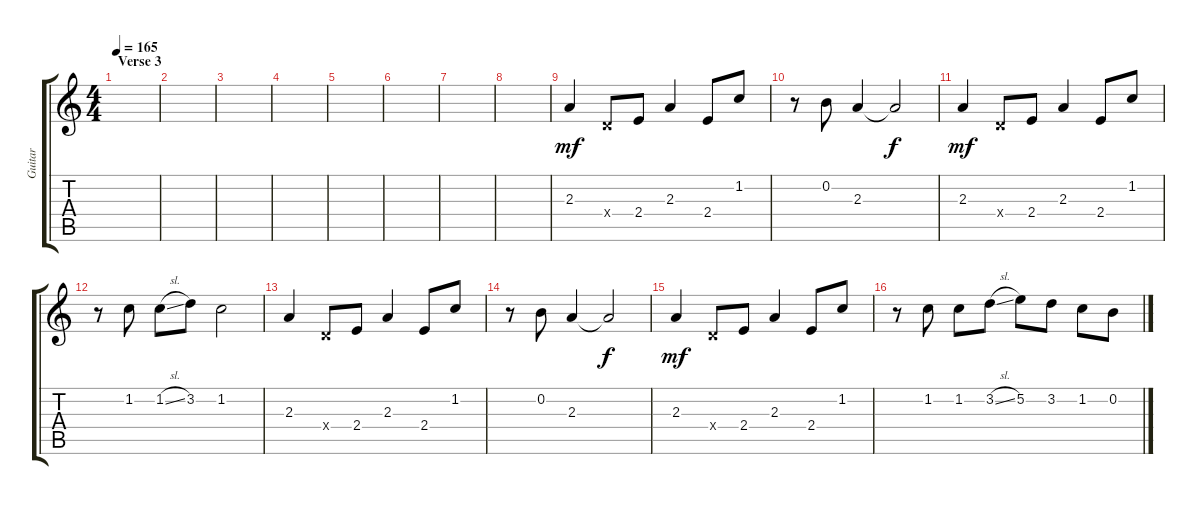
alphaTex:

\track ("Guitar" "Guitar") {instrument acousticguitarsteel}
\staff {score tabs}
\tuning (E4 B3 G3 D3 A2 E2) {hide}
\ts (4 4)
\section ("" "Verse 3")
\tempo 165
\clef g2
\ks c
|
|
|
|
|
|
|
|
2.3.4{dy mf} 0.4{x}.8 2.4.8 2.3.4 2.4.8 1.2.8 |
r.8 0.2.8 2.3.4 2.3{t}.2{dy f} |
2.3.4{dy mf} 0.4{x}.8 2.4.8 2.3.4 2.4.8 1.2.8 |
r.8 1.2.8 1.2{sl}.8 3.2.8 1.2.2 |
2.3.4 0.4{x}.8 2.4.8 2.3.4 2.4.8 1.2.8 |
r.8 0.2.8 2.3.4 2.3{t}.2{dy f} |
2.3.4{dy mf} 0.4{x}.8 2.4.8 2.3.4 2.4.8 1.2.8 |
r.8 1.2.8 1.2.8 3.2{sl}.8 5.2.8 3.2.8 1.2.8 0.2.8
